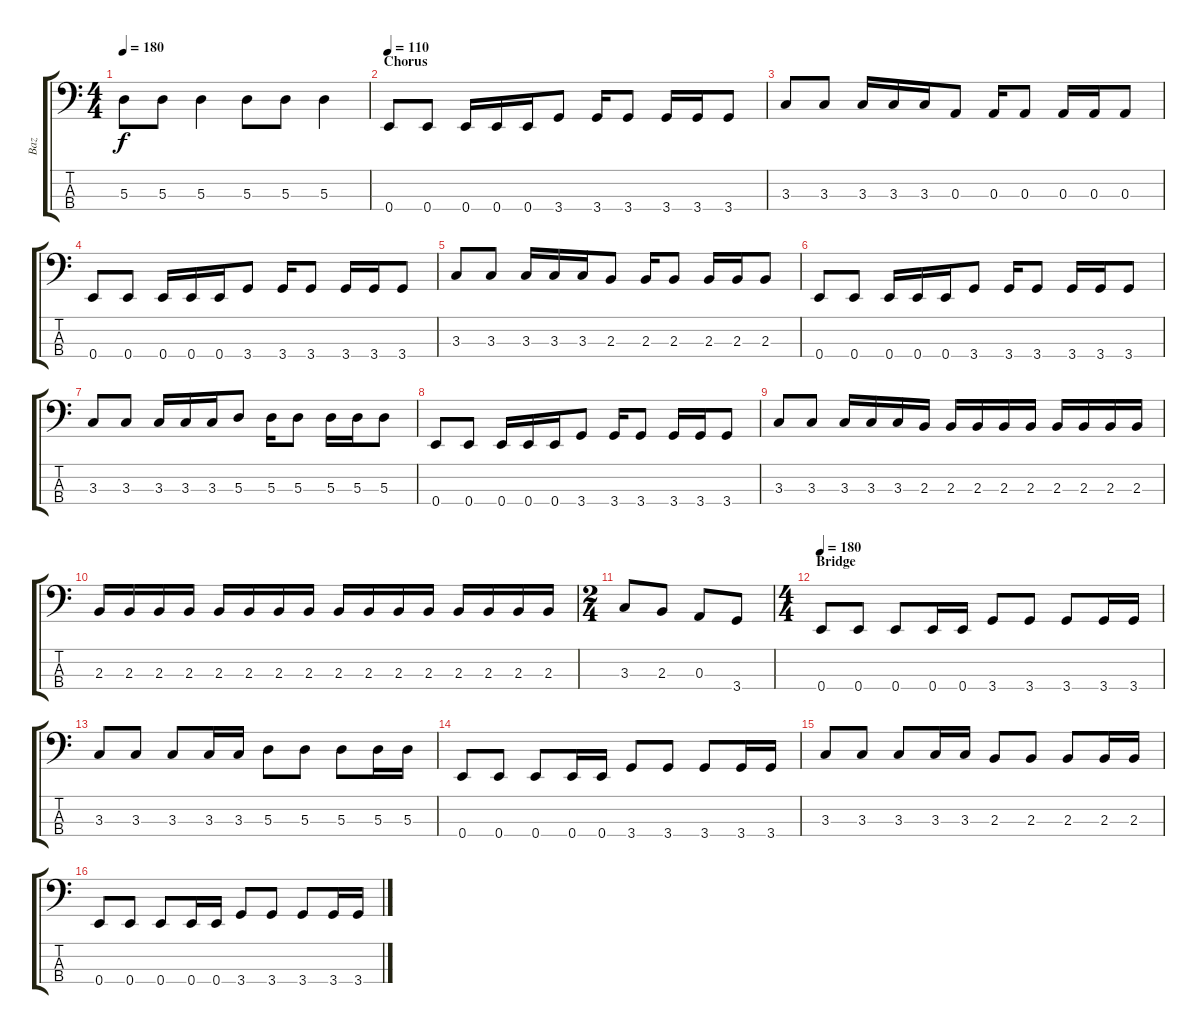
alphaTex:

\track ("Baz" "Baz") {instrument electricbassfinger}
\staff {score tabs}
\tuning (G2 D2 A1 E1) {hide}
\ts (4 4)
\tempo 180
\clef f4
\ks c
5.3{t}.8{dy f} 5.3.8 5.3.4 5.3.8 5.3.8 5.3.4 |
\section ("" "Chorus")
\tempo 110
0.4.8 0.4.8 0.4.16 0.4.16 0.4.16 3.4.8 3.4.16 3.4.8 3.4.16 3.4.16 3.4.8 |
3.3.8 3.3.8 3.3.16 3.3.16 3.3.16 0.3.8 0.3.16 0.3.8 0.3.16 0.3.16 0.3.8 |
0.4.8 0.4.8 0.4.16 0.4.16 0.4.16 3.4.8 3.4.16 3.4.8 3.4.16 3.4.16 3.4.8 |
3.3.8 3.3.8 3.3.16 3.3.16 3.3.16 2.3.8 2.3.16 2.3.8 2.3.16 2.3.16 2.3.8 |
0.4.8 0.4.8 0.4.16 0.4.16 0.4.16 3.4.8 3.4.16 3.4.8 3.4.16 3.4.16 3.4.8 |
3.3.8 3.3.8 3.3.16 3.3.16 3.3.16 5.3.8 5.3.16 5.3.8 5.3.16 5.3.16 5.3.8 |
0.4.8 0.4.8 0.4.16 0.4.16 0.4.16 3.4.8 3.4.16 3.4.8 3.4.16 3.4.16 3.4.8 |
3.3.8 3.3.8 3.3.16 3.3.16 3.3.16 2.3.16 2.3.16 2.3.16 2.3.16 2.3.16 2.3.16 2.3.16 2.3.16 2.3.16 |
2.3.16 2.3.16 2.3.16 2.3.16 2.3.16 2.3.16 2.3.16 2.3.16 2.3.16 2.3.16 2.3.16 2.3.16 2.3.16 2.3.16 2.3.16 2.3.16 |
\ts (2 4)
3.3.8 2.3.8 0.3.8 3.4.8 |
\ts (4 4)
\section ("" "Bridge")
\tempo 180
0.4.8 0.4.8 0.4.8 0.4.16 0.4.16 3.4.8 3.4.8 3.4.8 3.4.16 3.4.16 |
3.3.8 3.3.8 3.3.8 3.3.16 3.3.16 5.3.8 5.3.8 5.3.8 5.3.16 5.3.16 |
0.4.8 0.4.8 0.4.8 0.4.16 0.4.16 3.4.8 3.4.8 3.4.8 3.4.16 3.4.16 |
3.3.8 3.3.8 3.3.8 3.3.16 3.3.16 2.3.8 2.3.8 2.3.8 2.3.16 2.3.16 |
0.4.8 0.4.8 0.4.8 0.4.16 0.4.16 3.4.8 3.4.8 3.4.8 3.4.16 3.4.16
